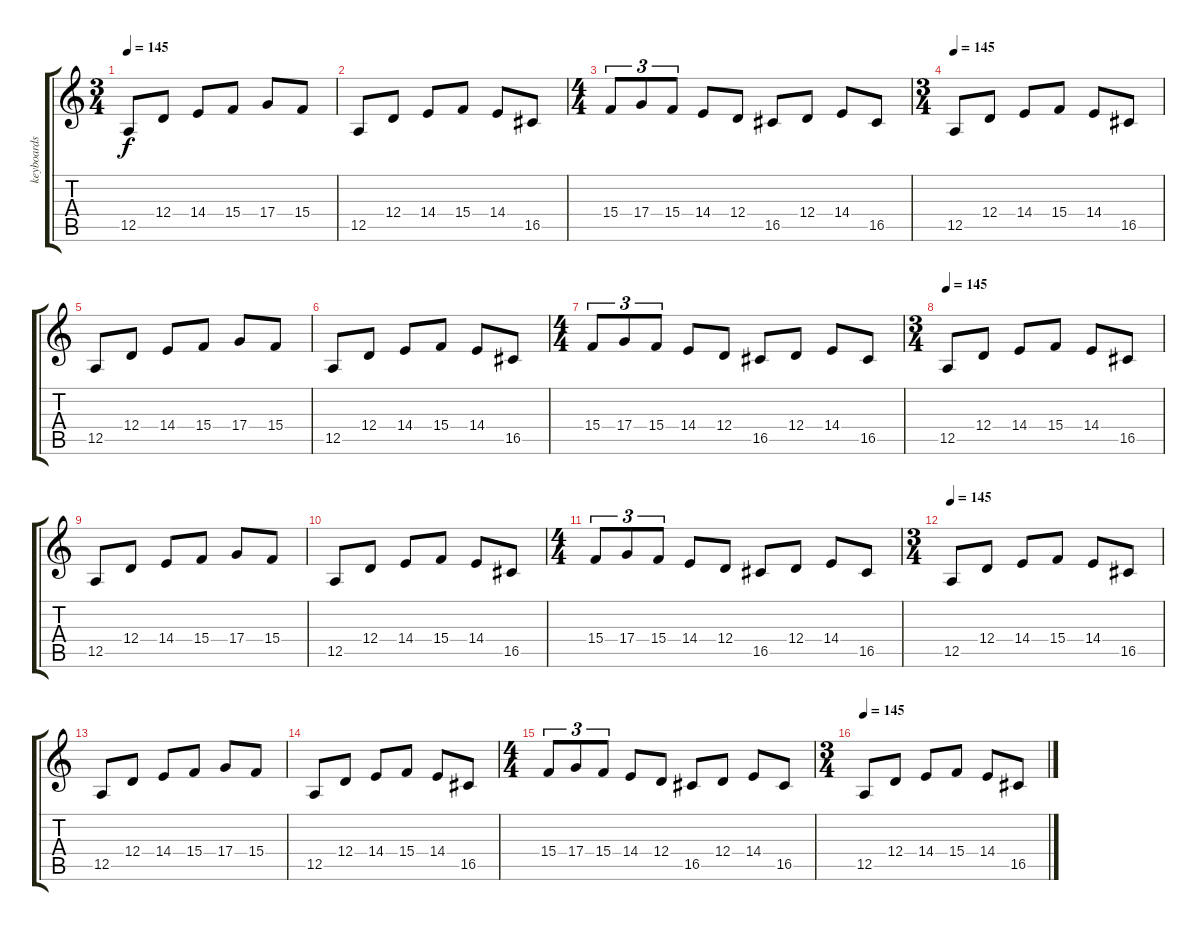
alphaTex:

\track ("keyboards" "keyboards") {instrument synthstrings2}
\staff {score tabs}
\tuning (E4 B3 G3 D3 A2 E2) {hide}
\ts (3 4)
\tempo 145
\clef g2
\ks c
12.5.8{dy f} 12.4.8 14.4.8 15.4.8 17.4.8 15.4.8 |
12.5.8 12.4.8 14.4.8 15.4.8 14.4.8 16.5.8 |
\ts (4 4)
15.4.8{tu (3 2)} 17.4.8{tu (3 2)} 15.4.8{tu (3 2)} 14.4.8 12.4.8 16.5.8 12.4.8 14.4.8 16.5.8 |
\ts (3 4)
\tempo 145
12.5.8{volume 11 instrument brightacousticpiano} 12.4.8 14.4.8 15.4.8 14.4.8 16.5.8 |
12.5.8 12.4.8 14.4.8 15.4.8 17.4.8 15.4.8 |
12.5.8 12.4.8 14.4.8 15.4.8 14.4.8 16.5.8 |
\ts (4 4)
15.4.8{tu (3 2)} 17.4.8{tu (3 2)} 15.4.8{tu (3 2)} 14.4.8 12.4.8 16.5.8 12.4.8 14.4.8 16.5.8 |
\ts (3 4)
\tempo 145
12.5.8{volume 11 instrument brightacousticpiano} 12.4.8 14.4.8 15.4.8 14.4.8 16.5.8 |
12.5.8 12.4.8 14.4.8 15.4.8 17.4.8 15.4.8 |
12.5.8 12.4.8 14.4.8 15.4.8 14.4.8 16.5.8 |
\ts (4 4)
15.4.8{tu (3 2)} 17.4.8{tu (3 2)} 15.4.8{tu (3 2)} 14.4.8 12.4.8 16.5.8 12.4.8 14.4.8 16.5.8 |
\ts (3 4)
\tempo 145
12.5.8{volume 11 instrument brightacousticpiano} 12.4.8 14.4.8 15.4.8 14.4.8 16.5.8 |
12.5.8 12.4.8 14.4.8 15.4.8 17.4.8 15.4.8 |
12.5.8 12.4.8 14.4.8 15.4.8 14.4.8 16.5.8 |
\ts (4 4)
15.4.8{tu (3 2)} 17.4.8{tu (3 2)} 15.4.8{tu (3 2)} 14.4.8 12.4.8 16.5.8 12.4.8 14.4.8 16.5.8 |
\ts (3 4)
\tempo 145
12.5.8{volume 11 instrument brightacousticpiano} 12.4.8 14.4.8 15.4.8 14.4.8 16.5.8
